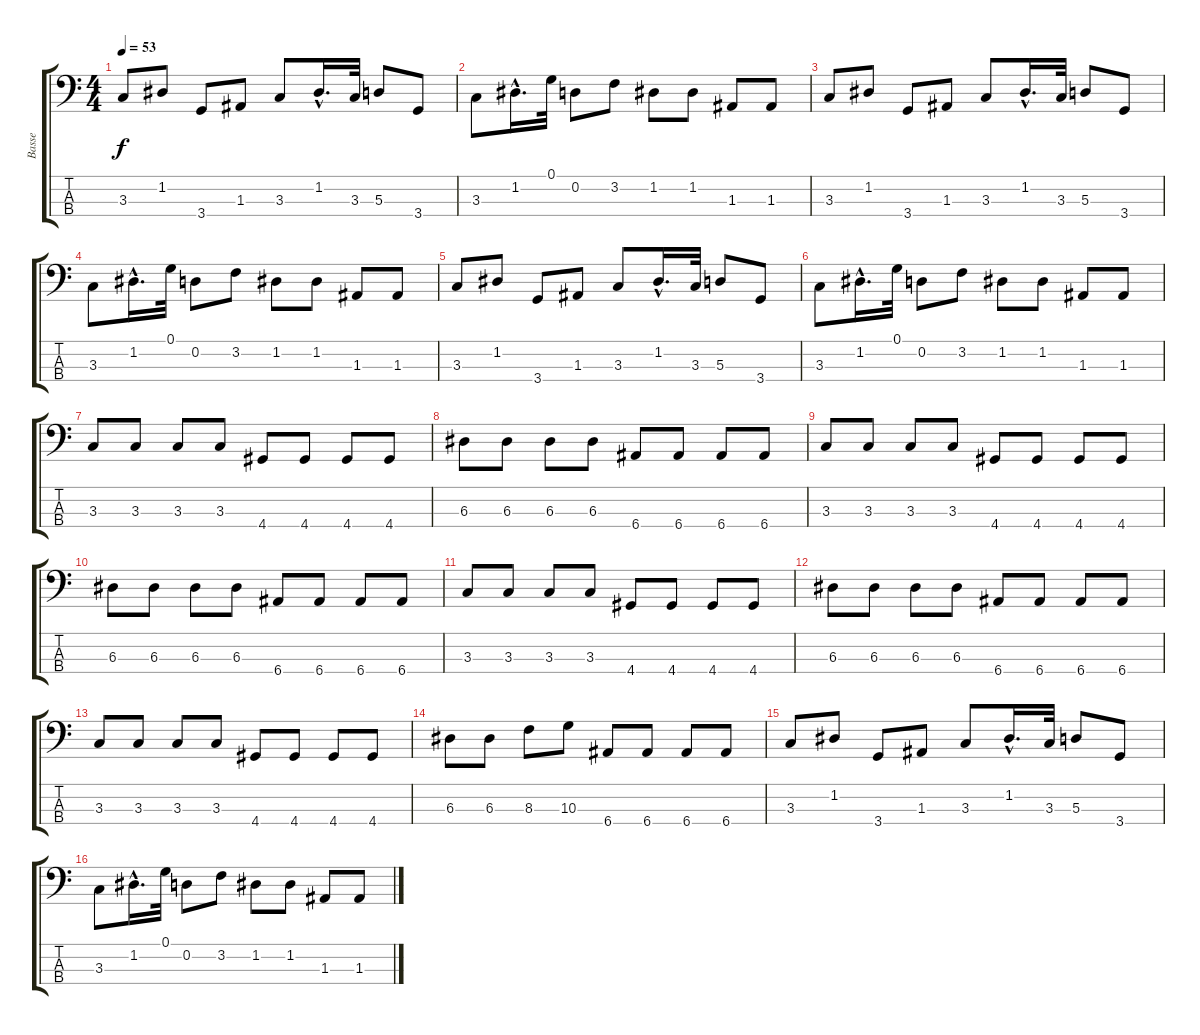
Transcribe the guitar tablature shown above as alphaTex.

\track ("Basse" "Basse") {instrument electricbassfinger}
\staff {score tabs}
\tuning (G2 D2 A1 E1) {hide}
\ts (4 4)
\tempo 53
\clef f4
\ks c
3.3.8{dy f instrument electricbassfinger} 1.2.8 3.4.8 1.3.8 3.3.8 1.2{hac}.16{d} 3.3.32 5.3.8 3.4.8 |
3.3.8 1.2{hac}.16{d} 0.1.32 0.2.8 3.2.8 1.2.8 1.2.8 1.3.8 1.3.8 |
3.3.8 1.2.8 3.4.8 1.3.8 3.3.8 1.2{hac}.16{d} 3.3.32 5.3.8 3.4.8 |
3.3.8 1.2{hac}.16{d} 0.1.32 0.2.8 3.2.8 1.2.8 1.2.8 1.3.8 1.3.8 |
3.3.8 1.2.8 3.4.8 1.3.8 3.3.8 1.2{hac}.16{d} 3.3.32 5.3.8 3.4.8 |
3.3.8 1.2{hac}.16{d} 0.1.32 0.2.8 3.2.8 1.2.8 1.2.8 1.3.8 1.3.8 |
3.3.8 3.3.8 3.3.8 3.3.8 4.4.8 4.4.8 4.4.8 4.4.8 |
6.3.8 6.3.8 6.3.8 6.3.8 6.4.8 6.4.8 6.4.8 6.4.8 |
3.3.8 3.3.8 3.3.8 3.3.8 4.4.8 4.4.8 4.4.8 4.4.8 |
6.3.8 6.3.8 6.3.8 6.3.8 6.4.8 6.4.8 6.4.8 6.4.8 |
3.3.8 3.3.8 3.3.8 3.3.8 4.4.8 4.4.8 4.4.8 4.4.8 |
6.3.8 6.3.8 6.3.8 6.3.8 6.4.8 6.4.8 6.4.8 6.4.8 |
3.3.8 3.3.8 3.3.8 3.3.8 4.4.8 4.4.8 4.4.8 4.4.8 |
6.3.8 6.3.8 8.3.8 10.3.8 6.4.8 6.4.8 6.4.8 6.4.8 |
3.3.8 1.2.8 3.4.8 1.3.8 3.3.8 1.2{hac}.16{d} 3.3.32 5.3.8 3.4.8 |
3.3.8 1.2{hac}.16{d} 0.1.32 0.2.8 3.2.8 1.2.8 1.2.8 1.3.8 1.3.8
